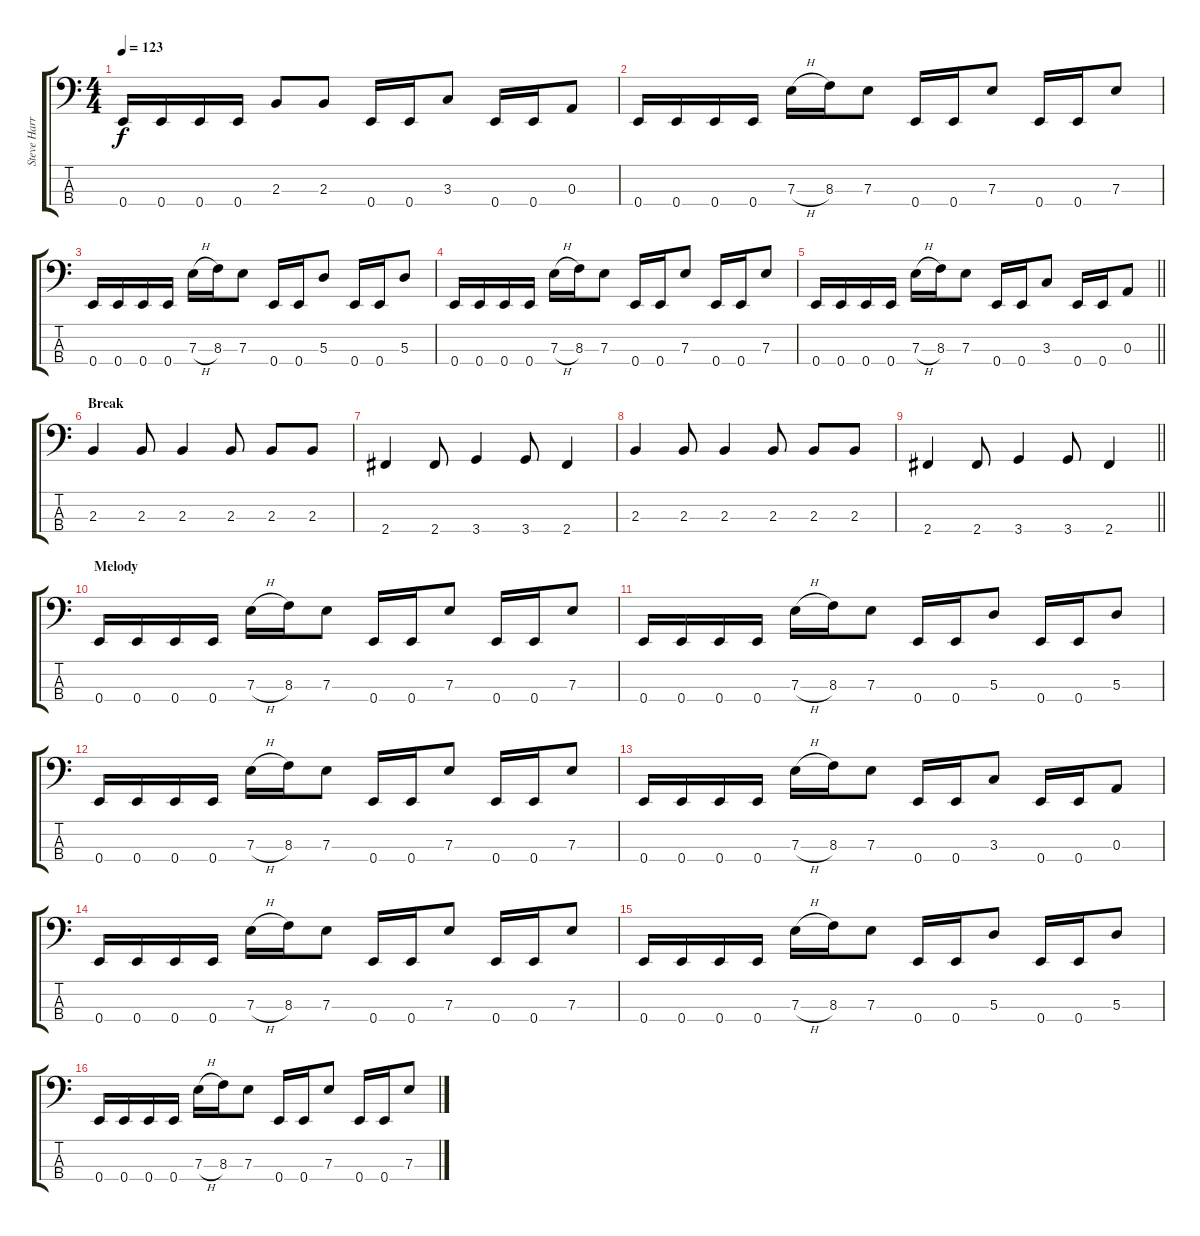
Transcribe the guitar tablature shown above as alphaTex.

\track ("Steve Harris" "Steve Harr") {instrument electricbassfinger}
\staff {score tabs}
\tuning (G2 D2 A1 E1) {hide}
\ts (4 4)
\tempo 123
\clef f4
\ks c
0.4.16{dy f} 0.4.16 0.4.16 0.4.16 2.3.8 2.3.8 0.4.16 0.4.16 3.3.8 0.4.16 0.4.16 0.3.8 |
0.4.16 0.4.16 0.4.16 0.4.16 7.3{h}.16 8.3.16 7.3.8 0.4.16 0.4.16 7.3.8 0.4.16 0.4.16 7.3.8 |
0.4.16 0.4.16 0.4.16 0.4.16 7.3{h}.16 8.3.16 7.3.8 0.4.16 0.4.16 5.3.8 0.4.16 0.4.16 5.3.8 |
0.4.16 0.4.16 0.4.16 0.4.16 7.3{h}.16 8.3.16 7.3.8 0.4.16 0.4.16 7.3.8 0.4.16 0.4.16 7.3.8 |
\barLineRight lightlight
0.4.16 0.4.16 0.4.16 0.4.16 7.3{h}.16 8.3.16 7.3.8 0.4.16 0.4.16 3.3.8 0.4.16 0.4.16 0.3.8 |
\section ("" "Break")
2.3.4 2.3.8 2.3.4 2.3.8 2.3.8 2.3.8 |
2.4.4 2.4.8 3.4.4 3.4.8 2.4.4 |
2.3.4 2.3.8 2.3.4 2.3.8 2.3.8 2.3.8 |
\barLineRight lightlight
2.4.4 2.4.8 3.4.4 3.4.8 2.4.4 |
\section ("" "Melody")
0.4.16 0.4.16 0.4.16 0.4.16 7.3{h}.16 8.3.16 7.3.8 0.4.16 0.4.16 7.3.8 0.4.16 0.4.16 7.3.8 |
0.4.16 0.4.16 0.4.16 0.4.16 7.3{h}.16 8.3.16 7.3.8 0.4.16 0.4.16 5.3.8 0.4.16 0.4.16 5.3.8 |
0.4.16 0.4.16 0.4.16 0.4.16 7.3{h}.16 8.3.16 7.3.8 0.4.16 0.4.16 7.3.8 0.4.16 0.4.16 7.3.8 |
0.4.16 0.4.16 0.4.16 0.4.16 7.3{h}.16 8.3.16 7.3.8 0.4.16 0.4.16 3.3.8 0.4.16 0.4.16 0.3.8 |
0.4.16 0.4.16 0.4.16 0.4.16 7.3{h}.16 8.3.16 7.3.8 0.4.16 0.4.16 7.3.8 0.4.16 0.4.16 7.3.8 |
0.4.16 0.4.16 0.4.16 0.4.16 7.3{h}.16 8.3.16 7.3.8 0.4.16 0.4.16 5.3.8 0.4.16 0.4.16 5.3.8 |
0.4.16 0.4.16 0.4.16 0.4.16 7.3{h}.16 8.3.16 7.3.8 0.4.16 0.4.16 7.3.8 0.4.16 0.4.16 7.3.8
